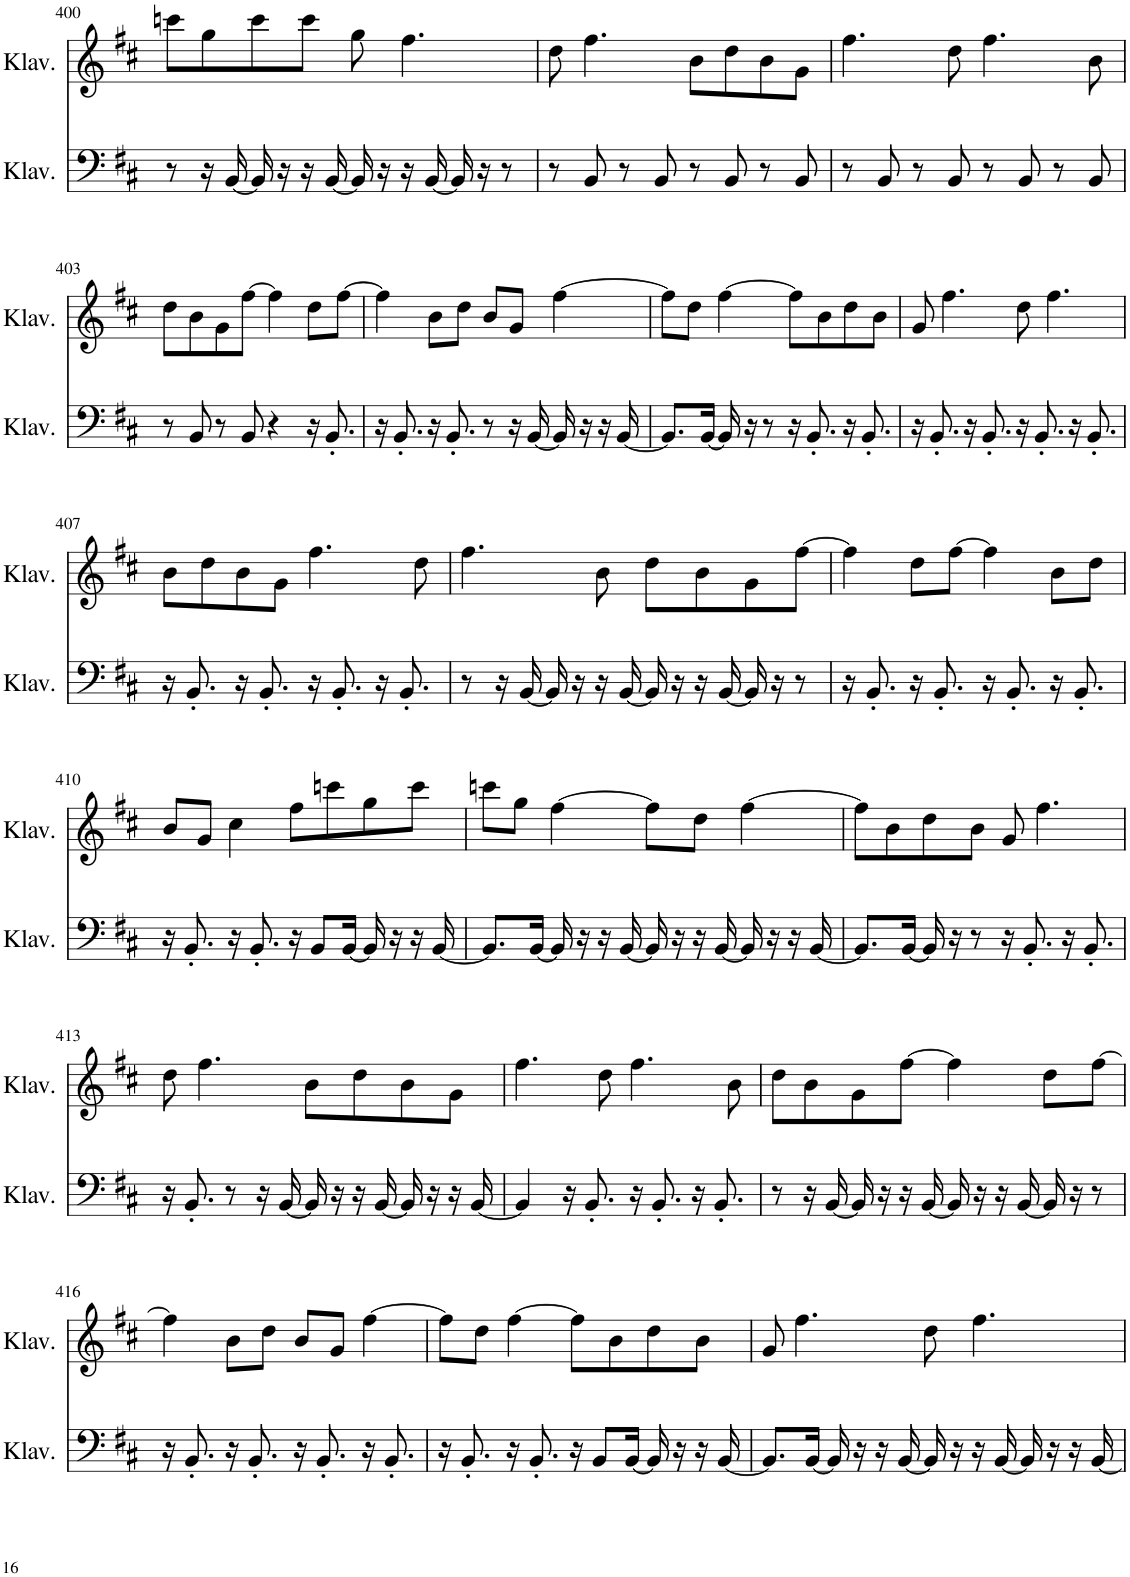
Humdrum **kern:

**kern	**kern
*part2	*part1
*staff2	*staff1
*I"Klavier	*I"Klavier
*I'Klav.	*I'Klav.
!!LO:PB:g=z
*clefF4	*clefG2
*k[f#c#]	*k[f#c#]
*M4/4	*M4/4
=400	=400
8r	8cccn\L
16r	8gg\
[16BB/	.
16BB/]	8ccc\
16r	.
16r	8ccc\J
[16BB/	.
16BB/]	8gg\
16r	.
16r	4.ff#\
[16BB/	.
16BB/]	.
16r	.
8r	.
=401	=401
8r	8dd\
8BB/	4.ff#\
8r	.
8BB/	.
8r	8b\L
8BB/	8dd\
8r	8b\
8BB/	8g\J
=402	=402
8r	4.ff#\
8BB/	.
8r	.
8BB/	8dd\
8r	4.ff#\
8BB/	.
8r	.
8BB/	8b\
!!LO:LB:g=z
=403	=403
8r	8dd\L
8BB/	8b\
8r	8g\
8BB/	[8ff#\J
4r	4ff#\]
16r	8dd\L
8.BB'/	.
.	[8ff#\J
=404	=404
16r	4ff#\]
8.BB'/	.
16r	8b\L
8.BB'/	.
.	8dd\J
8r	8b/L
16r	8g/J
[16BB/	.
16BB/]	[4ff#\
16r	.
16r	.
[16BB/	.
=405	=405
8.BB/L]	8ff#\L]
.	8dd\J
[16BB/Jk	.
16BB/]	[4ff#\
16r	.
8r	.
16r	8ff#\L]
8.BB'/	.
.	8b\
16r	8dd\
8.BB'/	.
.	8b\J
=406	=406
16r	8g/
8.BB'/	.
.	4.ff#\
16r	.
8.BB'/	.
16r	8dd\
8.BB'/	.
.	4.ff#\
16r	.
8.BB'/	.
!!LO:LB:g=z
=407	=407
16r	8b\L
8.BB'/	.
.	8dd\
16r	8b\
8.BB'/	.
.	8g\J
16r	4.ff#\
8.BB'/	.
16r	.
8.BB'/	.
.	8dd\
=408	=408
8r	4.ff#\
16r	.
[16BB/	.
16BB/]	.
16r	.
16r	8b\
[16BB/	.
16BB/]	8dd\L
16r	.
16r	8b\
[16BB/	.
16BB/]	8g\
16r	.
8r	[8ff#\J
=409	=409
16r	4ff#\]
8.BB'/	.
16r	8dd\L
8.BB'/	.
.	[8ff#\J
16r	4ff#\]
8.BB'/	.
16r	8b\L
8.BB'/	.
.	8dd\J
!!LO:LB:g=z
=410	=410
16r	8b/L
8.BB'/	.
.	8g/J
16r	4cc#\
8.BB'/	.
16r	8ff#\L
8BB/L	.
.	8cccn\
[16BB/Jk	.
16BB/]	8gg\
16r	.
16r	8ccc\J
[16BB/	.
=411	=411
8.BB/L]	8cccn\L
.	8gg\J
[16BB/Jk	.
16BB/]	[4ff#\
16r	.
16r	.
[16BB/	.
16BB/]	8ff#\L]
16r	.
16r	8dd\J
[16BB/	.
16BB/]	[4ff#\
16r	.
16r	.
[16BB/	.
=412	=412
8.BB/L]	8ff#\L]
.	8b\
[16BB/Jk	.
16BB/]	8dd\
16r	.
8r	8b\J
16r	8g/
8.BB'/	.
.	4.ff#\
16r	.
8.BB'/	.
!!LO:LB:g=z
=413	=413
16r	8dd\
8.BB'/	.
.	4.ff#\
8r	.
16r	.
[16BB/	.
16BB/]	8b\L
16r	.
16r	8dd\
[16BB/	.
16BB/]	8b\
16r	.
16r	8g\J
[16BB/	.
=414	=414
4BB/]	4.ff#\
16r	.
8.BB'/	.
.	8dd\
16r	4.ff#\
8.BB'/	.
16r	.
8.BB'/	.
.	8b\
=415	=415
8r	8dd\L
16r	8b\
[16BB/	.
16BB/]	8g\
16r	.
16r	[8ff#\J
[16BB/	.
16BB/]	4ff#\]
16r	.
16r	.
[16BB/	.
16BB/]	8dd\L
16r	.
8r	[8ff#\J
!!LO:LB:g=z
=416	=416
16r	4ff#\]
8.BB'/	.
16r	8b\L
8.BB'/	.
.	8dd\J
16r	8b/L
8.BB'/	.
.	8g/J
16r	[4ff#\
8.BB'/	.
=417	=417
16r	8ff#\L]
8.BB'/	.
.	8dd\J
16r	[4ff#\
8.BB'/	.
16r	8ff#\L]
8BB/L	.
.	8b\
[16BB/Jk	.
16BB/]	8dd\
16r	.
16r	8b\J
[16BB/	.
=418	=418
8.BB/L]	8g/
.	4.ff#\
[16BB/Jk	.
16BB/]	.
16r	.
16r	.
[16BB/	.
16BB/]	8dd\
16r	.
16r	4.ff#\
[16BB/	.
16BB/]	.
16r	.
16r	.
[16BB/	.
=	=
*-	*-
